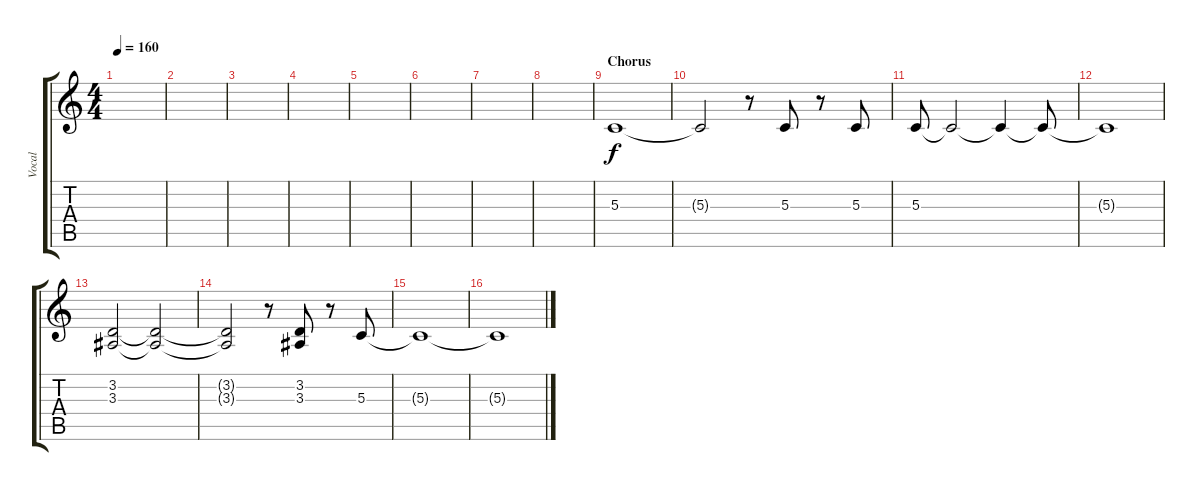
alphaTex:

\track ("Vocal" "Vocal") {instrument stringensemble1}
\staff {score tabs}
\tuning (E4 B3 G3 D3 A2 E2) {hide}
\ts (4 4)
\tempo 160
\clef g2
\ks c
|
|
|
|
|
|
|
|
\section ("" "Chorus")
5.3.1 |
5.3{t}.2 r.8 5.3.8 r.8 5.3.8 |
5.3.8 5.3{t}.2 5.3{t}.4 5.3{t}.8 |
5.3{t}.1 |
(3.2 3.3).2 (3.2{t} 3.3{t}).2 |
(3.2{t} 3.3{t}).2 r.8 (3.2 3.3).8 r.8 5.3.8 |
5.3{t}.1 |
5.3{t}.1
